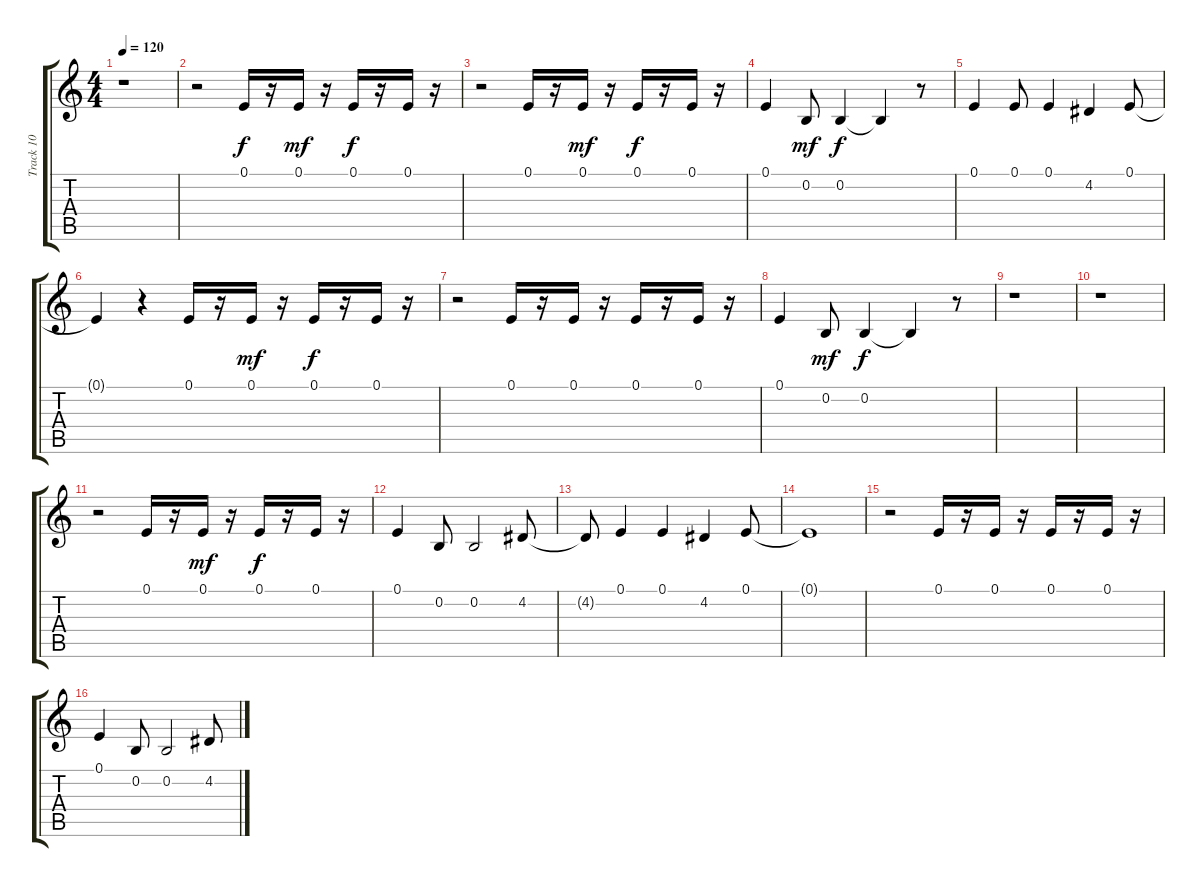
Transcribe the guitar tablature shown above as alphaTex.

\track ("Track 10" "Track 10") {instrument voiceoohs}
\staff {score tabs}
\tuning (E4 B3 G3 D3 A2 E2) {hide}
\ts (4 4)
\tempo 120
\clef g2
\ks c
r.1{dy f} |
r.2 0.1.16 r.16 0.1.16{dy mf} r.16 0.1.16{dy f} r.16 0.1.16 r.16 |
r.2 0.1.16 r.16 0.1.16{dy mf} r.16 0.1.16{dy f} r.16 0.1.16 r.16 |
0.1.4 0.2.8{dy mf} 0.2.4{dy f} 0.2{t}.4 r.8 |
0.1.4 0.1.8 0.1.4 4.2.4 0.1.8 |
0.1{t}.4 r.4 0.1.16 r.16 0.1.16{dy mf} r.16 0.1.16{dy f} r.16 0.1.16 r.16 |
r.2 0.1.16 r.16 0.1.16 r.16 0.1.16 r.16 0.1.16 r.16 |
0.1.4 0.2.8{dy mf} 0.2.4{dy f} 0.2{t}.4 r.8 |
r.1 |
r.1 |
r.2 0.1.16 r.16 0.1.16{dy mf} r.16 0.1.16{dy f} r.16 0.1.16 r.16 |
0.1.4 0.2.8 0.2.2 4.2.8 |
4.2{t}.8 0.1.4 0.1.4 4.2.4 0.1.8 |
0.1{t}.1 |
r.2 0.1.16 r.16 0.1.16 r.16 0.1.16 r.16 0.1.16 r.16 |
0.1.4 0.2.8 0.2.2 4.2.8
